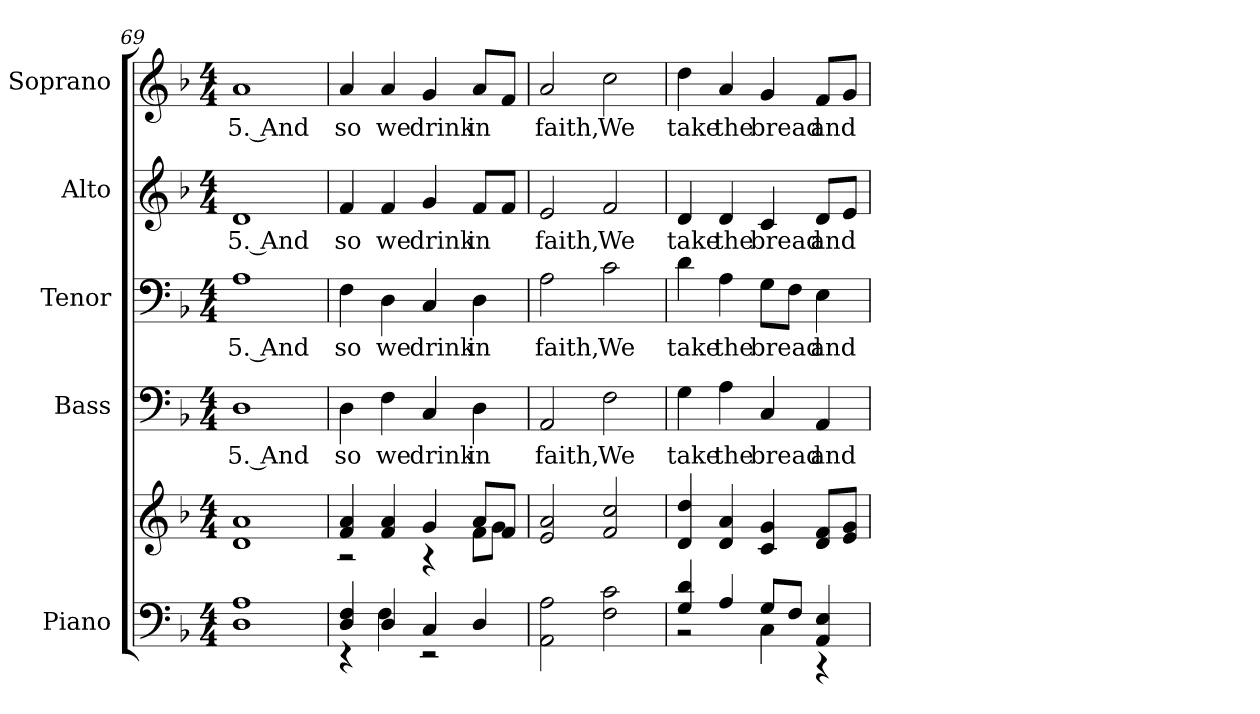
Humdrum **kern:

**kern	**kern	**kern	**text	**kern	**text	**kern	**text	**kern	**text
*part5	*part5	*part4	*part4	*part3	*part3	*part2	*part2	*part1	*part1
*staff6	*staff5	*staff4	*staff4	*staff3	*staff3	*staff2	*staff2	*staff1	*staff1
*I"Piano	*	*I"Bass	*	*I"Tenor	*	*I"Alto	*	*I"Soprano	*
*I'Pno.	*	*I'B.	*	*I'T.	*	*I'A.	*	*I'S.	*
!!LO:PB:g=z
*clefF4	*clefG2	*clefF4	*	*clefF4	*	*clefG2	*	*clefG2	*
*k[b-]	*k[b-]	*k[b-]	*	*k[b-]	*	*k[b-]	*	*k[b-]	*
*F:	*F:	*F:	*	*F:	*	*F:	*	*F:	*
*M4/4	*M4/4	*M4/4	*	*M4/4	*	*M4/4	*	*M4/4	*
=69	=69	=69	=69	=69	=69	=69	=69	=69	=69
!	!	!	!LO:LY:b:color=#000000	!	!	!	!	!	!
!	!	!	!	!	!LO:LY:b:color=#000000	!	!	!	!
!	!	!	!	!	!	!	!LO:LY:b:color=#000000	!	!
!	!	!	!	!	!	!	!	!	!LO:LY:b:color=#000000
1Di 1Ai	1di 1ai	1Di	5. And	1Ai	5. And	1di	5. And	1ai	5. And
=70	=70	=70	=70	=70	=70	=70	=70	=70	=70
*^	*^	*	*	*	*	*	*	*	*
!	!	!	!	!	!LO:LY:b:color=#000000	!	!	!	!	!	!
!	!	!	!	!	!	!	!LO:LY:b:color=#000000	!	!	!	!
!	!	!	!	!	!	!	!	!	!LO:LY:b:color=#000000	!	!
!	!	!	!	!	!	!	!	!	!	!	!LO:LY:b:color=#000000
4Di/ 4Fi	4r	4fi/ 4ai	2r	4Di\	so	4Fi\	so	4fi/	so	4ai/	so
!	!	!	!	!	!LO:LY:b:color=#000000	!	!	!	!	!	!
!	!	!	!	!	!	!	!LO:LY:b:color=#000000	!	!	!	!
!	!	!	!	!	!	!	!	!	!LO:LY:b:color=#000000	!	!
!	!	!	!	!	!	!	!	!	!	!	!LO:LY:b:color=#000000
4Di/	4Fi\	4fi/ 4ai	.	4Fi\	we	4Di\	we	4fi/	we	4ai/	we
!	!	!	!	!	!LO:LY:b:color=#000000	!	!	!	!	!	!
!	!	!	!	!	!	!	!LO:LY:b:color=#000000	!	!	!	!
!	!	!	!	!	!	!	!	!	!LO:LY:b:color=#000000	!	!
!	!	!	!	!	!	!	!	!	!	!	!LO:LY:b:color=#000000
4Ci/	2r	4gi/	4r	4Ci/	drink	4Ci/	drink	4gi/	drink	4gi/	drink
!	!	!	!	!	!LO:LY:b:color=#000000	!	!	!	!	!	!
!	!	!	!	!	!	!	!LO:LY:b:color=#000000	!	!	!	!
!	!	!	!	!	!	!	!	!	!LO:LY:b:color=#000000	!	!
!	!	!	!	!	!	!	!	!	!	!	!LO:LY:b:color=#000000
4Di/	.	8ai/L	8fi\L	4Di\	in	4Di\	in	8fi/L	in	8ai/L	in
.	.	8fi/J	8gi\J	.	.	.	.	8fi/J	.	8fi/J	.
*v	*v	*	*	*	*	*	*	*	*	*	*
*	*v	*v	*	*	*	*	*	*	*	*
=71	=71	=71	=71	=71	=71	=71	=71	=71	=71
*	*^	*	*	*	*	*	*	*	*
!	!	!	!	!LO:LY:b:color=#000000	!	!	!	!	!	!
*	*v	*v	*	*	*	*	*	*	*	*
*	*^	*	*	*	*	*	*	*	*
!	!	!	!	!	!	!LO:LY:b:color=#000000	!	!	!	!
*	*v	*v	*	*	*	*	*	*	*	*
*	*^	*	*	*	*	*	*	*	*
!	!	!	!	!	!	!	!	!LO:LY:b:color=#000000	!	!
*	*v	*v	*	*	*	*	*	*	*	*
*	*^	*	*	*	*	*	*	*	*
!	!	!	!	!	!	!	!	!	!	!LO:LY:b:color=#000000
*	*v	*v	*	*	*	*	*	*	*	*
2AAi\ 2Ai	2ei/ 2ai	2AAi/	faith,	2Ai\	faith,	2ei/	faith,	2ai/	faith,
!	!	!	!LO:LY:b:color=#000000	!	!	!	!	!	!
!	!	!	!	!	!LO:LY:b:color=#000000	!	!	!	!
!	!	!	!	!	!	!	!LO:LY:b:color=#000000	!	!
!	!	!	!	!	!	!	!	!	!LO:LY:b:color=#000000
2Fi\ 2ci	2fi/ 2cci	2Fi\	We	2ci\	We	2fi/	We	2cci\	We
=72	=72	=72	=72	=72	=72	=72	=72	=72	=72
*^	*	*	*	*	*	*	*	*	*
!	!	!	!	!LO:LY:b:color=#000000	!	!	!	!	!	!
!	!	!	!	!	!	!LO:LY:b:color=#000000	!	!	!	!
!	!	!	!	!	!	!	!	!LO:LY:b:color=#000000	!	!
!	!	!	!	!	!	!	!	!	!	!LO:LY:b:color=#000000
4Gi/ 4di	2r	4di/ 4ddi	4Gi\	take	4di\	take	4di/	take	4ddi\	take
!	!	!	!	!LO:LY:b:color=#000000	!	!	!	!	!	!
!	!	!	!	!	!	!LO:LY:b:color=#000000	!	!	!	!
!	!	!	!	!	!	!	!	!LO:LY:b:color=#000000	!	!
!	!	!	!	!	!	!	!	!	!	!LO:LY:b:color=#000000
4Ai/	.	4di/ 4ai	4Ai\	the	4Ai\	the	4di/	the	4ai/	the
!	!	!	!	!LO:LY:b:color=#000000	!	!	!	!	!	!
!	!	!	!	!	!	!LO:LY:b:color=#000000	!	!	!	!
!	!	!	!	!	!	!	!	!LO:LY:b:color=#000000	!	!
!	!	!	!	!	!	!	!	!	!	!LO:LY:b:color=#000000
8Gi/L	4Ci\	4ci/ 4gi	4Ci/	bread	8Gi\L	bread	4ci/	bread	4gi/	bread
8Fi/J	.	.	.	.	8Fi\J	.	.	.	.	.
!	!	!	!	!LO:LY:b:color=#000000	!	!	!	!	!	!
!	!	!	!	!	!	!LO:LY:b:color=#000000	!	!	!	!
!	!	!	!	!	!	!	!	!LO:LY:b:color=#000000	!	!
!	!	!	!	!	!	!	!	!	!	!LO:LY:b:color=#000000
4AAi/ 4Ei	4r	8di/ 8fiL	4AAi/	and	4Ei\	and	8di/L	and	8fi/L	and
.	.	8ei/ 8giJ	.	.	.	.	8ei/J	.	8gi/J	.
*v	*v	*	*	*	*	*	*	*	*	*
=	=	=	=	=	=	=	=	=	=
*-	*-	*-	*-	*-	*-	*-	*-	*-	*-
